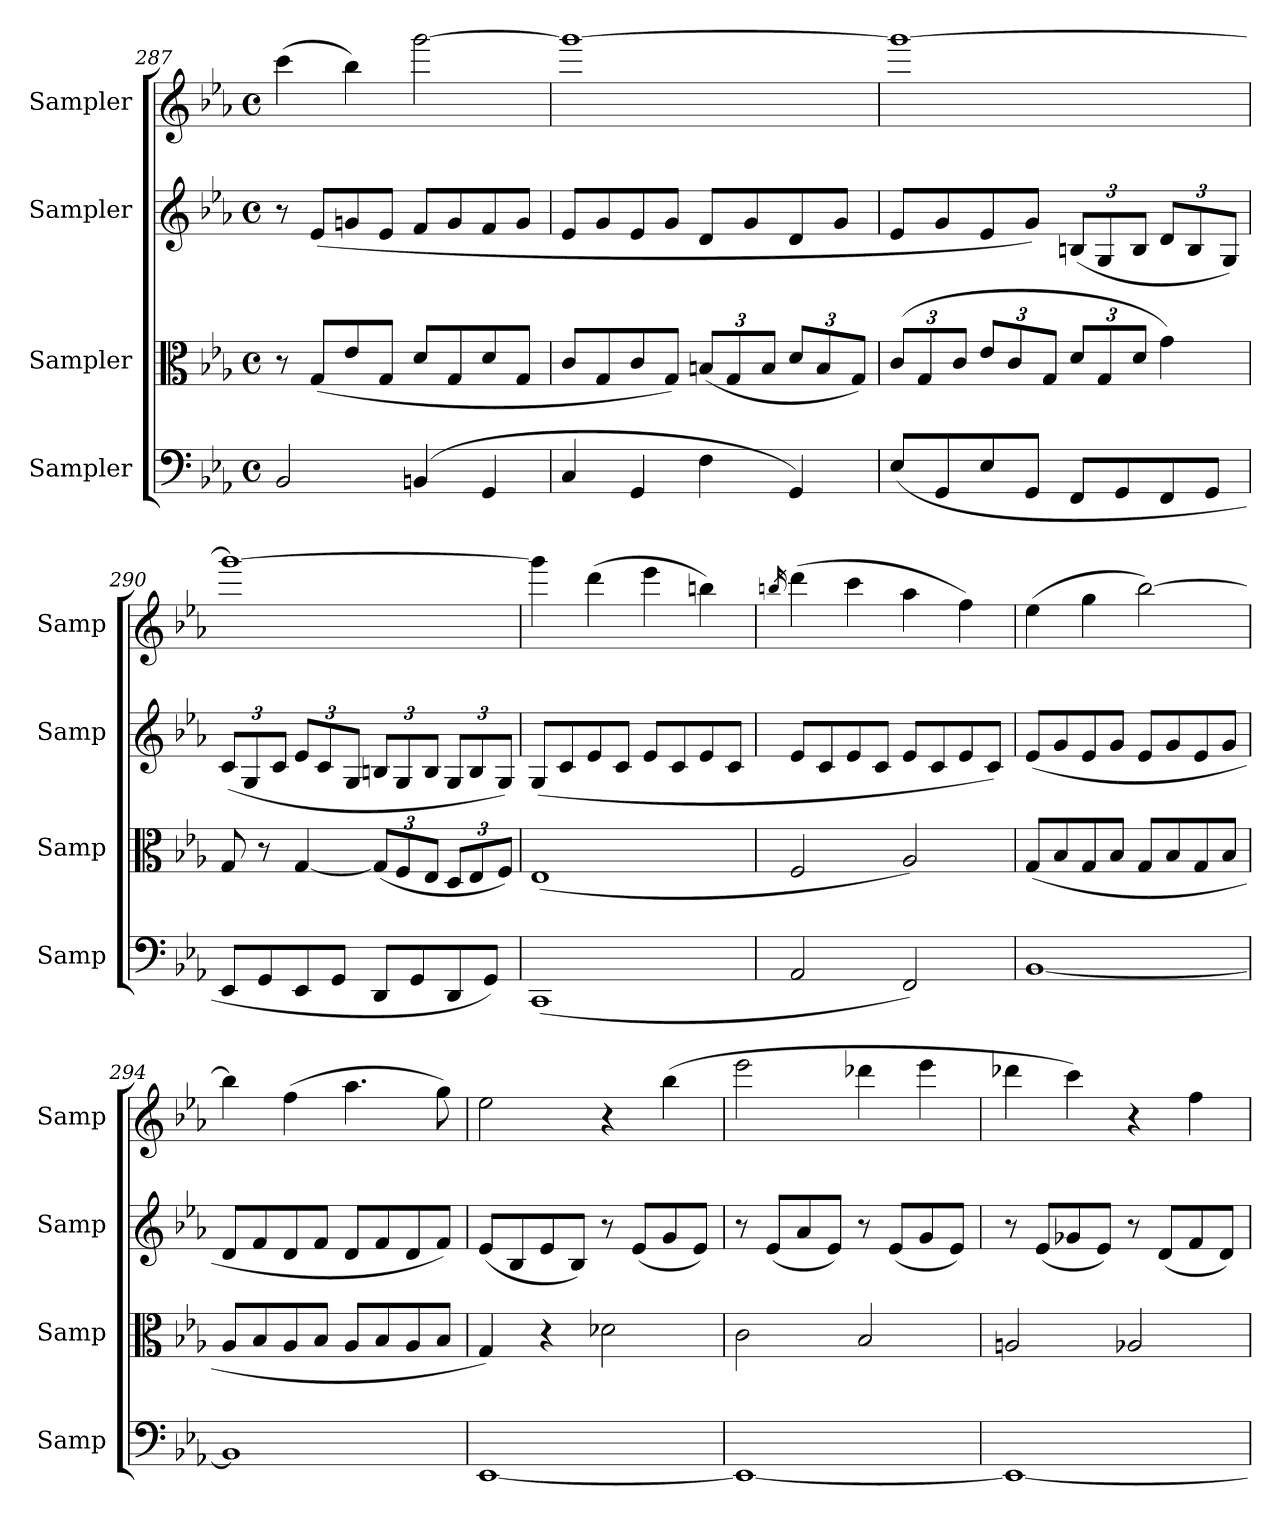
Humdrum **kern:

**kern	**kern	**kern	**kern
*part4	*part3	*part2	*part1
*staff4	*staff3	*staff2	*staff1
*I"Sampler	*I"Sampler	*I"Sampler	*I"Sampler
*I'Samp	*I'Samp	*I'Samp	*I'Samp
*clefF4	*clefC3	*clefG2	*clefG2
*k[b-e-a-]	*k[b-e-a-]	*k[b-e-a-]	*k[b-e-a-]
*M4/4	*M4/4	*M4/4	*M4/4
*met(c)	*met(c)	*met(c)	*met(c)
=287	=287	=287	=287
2BB-/	8r	8r	(4ccc\
.	(8G/L	(8e-/L	.
.	8e-/	8gn/	4bb-\)
.	8G/J	8e-/J	.
(>4BBn/	8d/L	8f/L	[2ggg\
.	8G/	8g/	.
4GG/	8d/	8f/	.
.	8G/J	8g/J	.
=288	=288	=288	=288
4C/	8c/L	8e-/L	1ggg_
.	8G/	8g/	.
4GG/	8c/	8e-/	.
.	8G/J)	8g/J	.
*	*Xbrackettup	*	*
4F\	(12Bn/L	8d/L	.
.	12G/	.	.
.	.	8g/	.
.	12B/J	.	.
4GG/)	12d/L	8d/	.
.	12B/	.	.
.	.	8g/J	.
.	12G/J)	.	.
!!LO:LB:g=z
=289	=289	=289	=289
(8E-/L	(12c/L	8e-/L	1ggg_
.	12G/	.	.
8GG/	.	8g/	.
.	12c/J	.	.
8E-/	12e-/L	8e-/	.
.	12c/	.	.
8GG/J	.	8g/J)	.
.	12G/J	.	.
*	*	*Xbrackettup	*
8FF/L	12d/L	(12Bn/L	.
.	12G/	12G/	.
8GG/	.	.	.
.	12d/J	12B/J	.
8FF/	4g\)	12d/L	.
.	.	12B/	.
8GG/J	.	.	.
.	.	12G/J)	.
=290	=290	=290	=290
8EE-/L	8G/	(12c/L	1ggg_
.	.	12G/	.
8GG/	8r	.	.
.	.	12c/J	.
8EE-/	[4G/	12e-/L	.
.	.	12c/	.
8GG/J	.	.	.
.	.	12G/J	.
8DD/L	(12G/L]	12Bn/L	.
.	12F/	12G/	.
8GG/	.	.	.
.	12E-/J	12B/J	.
8DD/	12D/L	12G/L	.
.	12E-/	12B/	.
8GG/J)	.	.	.
.	12F/J)	12G/J)	.
=291	=291	=291	=291
(1CC	(1E-	(8G/L	4ggg\]
.	.	8c/	.
.	.	8e-/	(4ddd\
.	.	8c/J	.
.	.	8e-/L	4eee-\
.	.	8c/	.
.	.	8e-/	4bbn\)
.	.	8c/J	.
=292	=292	=292	=292
.	.	.	16qbbn/
2AA-/	2F/	8e-/L	(4ddd\
.	.	8c/	.
.	.	8e-/	4ccc\
.	.	8c/J	.
2FF/)	2A-/)	8e-/L	4aa-\
.	.	8c/	.
.	.	8e-/	4ff\)
.	.	8c/J)	.
=293	=293	=293	=293
[1BB-	(8G/L	(8e-/L	(4ee-\
.	8B-/	8g/	.
.	8G/	8e-/	4gg\
.	8B-/J	8g/J	.
.	8G/L	8e-/L	[2bb-\)
.	8B-/	8g/	.
.	8G/	8e-/	.
.	8B-/J	8g/J	.
=294	=294	=294	=294
1BB-]	8A-/L	8d/L	4bb-\]
.	8B-/	8f/	.
.	8A-/	8d/	(4ff\
.	8B-/J	8f/J	.
.	8A-/L	8d/L	4.aa-\
.	8B-/	8f/	.
.	8A-/	8d/	.
.	8B-/J	8f/J)	8gg\)
=295	=295	=295	=295
[1EE-	4G/)	(8e-/L	2ee-\
.	.	8B-/	.
.	4r	8e-/	.
.	.	8B-/J)	.
.	2d-X\	8r	4r
.	.	(8e-/L	.
.	.	8g/	(4bb-\
.	.	8e-/J)	.
=296	=296	=296	=296
1EE-_	2c\	8r	2eee-\
.	.	(8e-/L	.
.	.	8a-/	.
.	.	8e-/J)	.
.	2B-/	8r	4ddd-X\
.	.	(8e-/L	.
.	.	8g/	4eee-\
.	.	8e-/J)	.
!!LO:LB:g=z
=297	=297	=297	=297
1EE-_	2An/	8r	4ddd-X\
.	.	(8e-/L	.
.	.	8g-X/	4ccc\)
.	.	8e-/J)	.
.	2A-X/	8r	4r
.	.	(8d/L	.
.	.	8f/	4ff\
.	.	8d/J)	.
=	=	=	=
*-	*-	*-	*-
